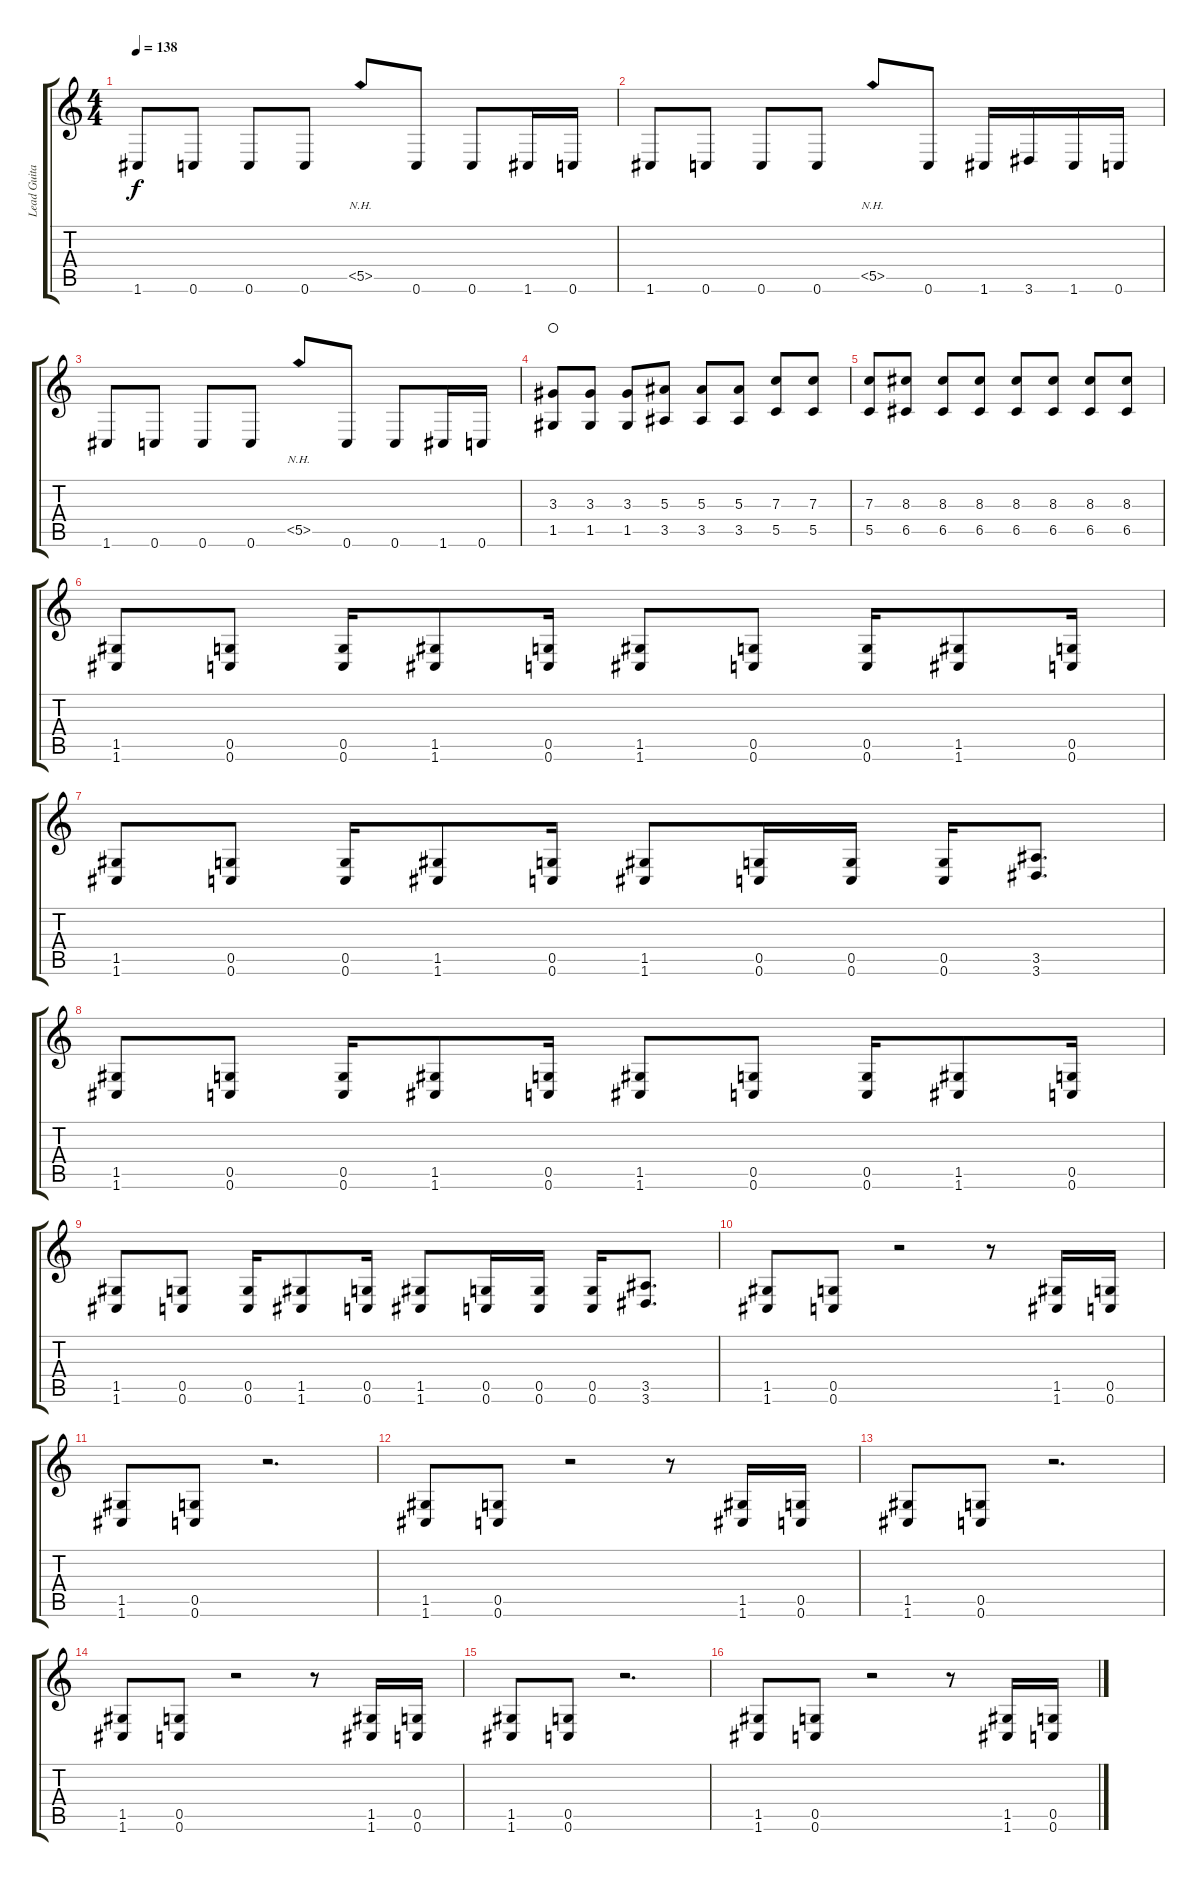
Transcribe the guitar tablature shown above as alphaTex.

\track ("Lead Guitar" "Lead Guita") {instrument distortionguitar}
\staff {score tabs}
\tuning (D4 A3 F3 C3 G2 C2) {hide}
\ts (4 4)
\tempo 138
\clef g2
\ks c
1.6.8{dy f} 0.6.8 0.6.8 0.6.8 5.5{nh}.8 0.6.8 0.6.8 1.6.16 0.6.16 |
1.6.8 0.6.8 0.6.8 0.6.8 5.5{nh}.8 0.6.8 1.6.16 3.6.16 1.6.16 0.6.16 |
1.6.8 0.6.8 0.6.8 0.6.8 5.5{nh}.8 0.6.8 0.6.8 1.6.16 0.6.16 |
(3.3 1.5).8{waho} (3.3 1.5).8 (3.3 1.5).8 (5.3 3.5).8 (5.3 3.5).8 (5.3 3.5).8 (7.3 5.5).8 (7.3 5.5).8 |
(7.3 5.5).8 (8.3 6.5).8 (8.3 6.5).8 (8.3 6.5).8 (8.3 6.5).8 (8.3 6.5).8 (8.3 6.5).8 (8.3 6.5).8 |
(1.5 1.6).8 (0.5 0.6).8 (0.5 0.6).16 (1.5 1.6).8 (0.5 0.6).16 (1.5 1.6).8 (0.5 0.6).8 (0.5 0.6).16 (1.5 1.6).8 (0.5 0.6).16 |
(1.5 1.6).8 (0.5 0.6).8 (0.5 0.6).16 (1.5 1.6).8 (0.5 0.6).16 (1.5 1.6).8 (0.5 0.6).16 (0.5 0.6).16 (0.5 0.6).16 (3.5 3.6).8{d} |
(1.5 1.6).8 (0.5 0.6).8 (0.5 0.6).16 (1.5 1.6).8 (0.5 0.6).16 (1.5 1.6).8 (0.5 0.6).8 (0.5 0.6).16 (1.5 1.6).8 (0.5 0.6).16 |
(1.5 1.6).8 (0.5 0.6).8 (0.5 0.6).16 (1.5 1.6).8 (0.5 0.6).16 (1.5 1.6).8 (0.5 0.6).16 (0.5 0.6).16 (0.5 0.6).16 (3.5 3.6).8{d} |
(1.5 1.6).8 (0.5 0.6).8 r.2 r.8 (1.5 1.6).16 (0.5 0.6).16 |
(1.5 1.6).8 (0.5 0.6).8 r.2{d} |
(1.5 1.6).8 (0.5 0.6).8 r.2 r.8 (1.5 1.6).16 (0.5 0.6).16 |
(1.5 1.6).8 (0.5 0.6).8 r.2{d} |
(1.5 1.6).8 (0.5 0.6).8 r.2 r.8 (1.5 1.6).16 (0.5 0.6).16 |
(1.5 1.6).8 (0.5 0.6).8 r.2{d} |
(1.5 1.6).8 (0.5 0.6).8 r.2 r.8 (1.5 1.6).16 (0.5 0.6).16
